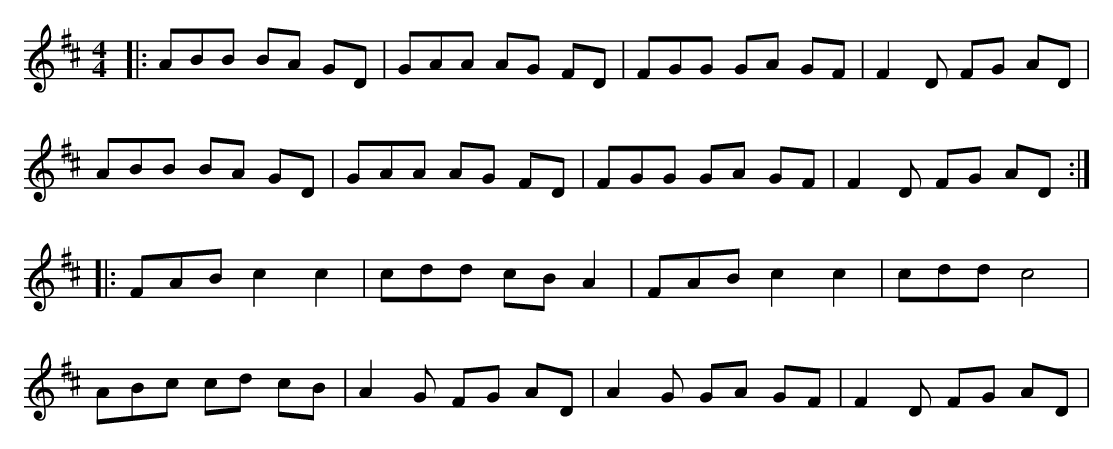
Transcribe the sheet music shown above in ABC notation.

X:1
M:4/4
K:D
|:ABB BA GD|GAA AG FD|FGG GA GF|F2D FG AD|
ABB BA GD|GAA AG FD|FGG GA GF|F2D FG AD:|
|:FAB c2 c2|cdd cB A2|FAB c2 c2|cdd c4|
ABc cd cB|A2G FG AD|A2G GA GF|F2D FG AD|
